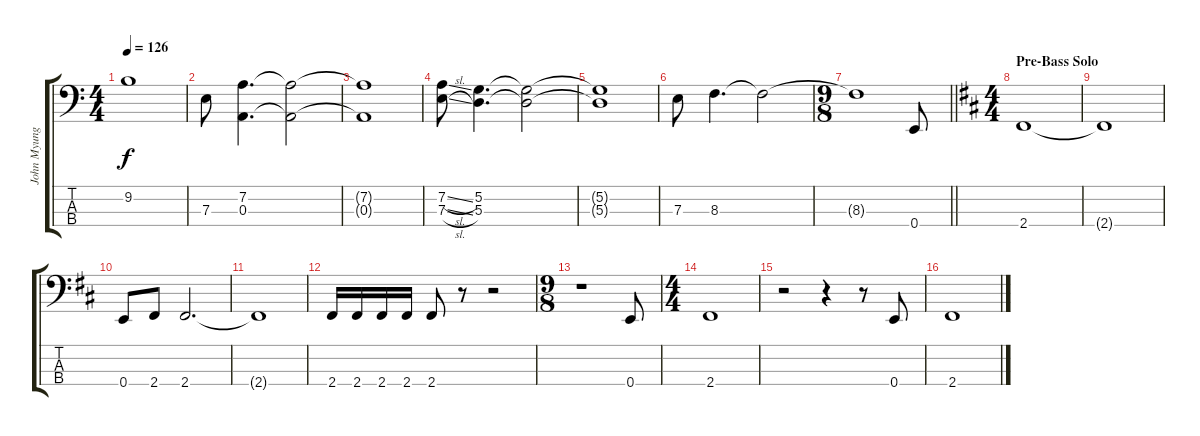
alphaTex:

\track ("John Myung" "John Myung") {instrument electricbassfinger}
\staff {score tabs}
\tuning (G2 D2 A1 E1) {hide}
\ts (4 4)
\tempo 126
\clef f4
\ks aminor
9.2{t}.1{dy f} |
7.3.8 (7.2 0.3).4{d} (7.2{t} 0.3{t}).2 |
(7.2{t} 0.3{t}).1 |
(7.2{sl} 7.3{sl}).8 (5.2 5.3).4{d} (5.2{t} 5.3{t}).2 |
(5.2{t} 5.3{t}).1 |
7.3.8 8.3.4{d} 8.3{t}.2 |
\ts (9 8)
\barLineRight lightlight
8.3{t}.1 0.4.8 |
\ts (4 4)
\section ("" "Pre-Bass Solo")
\ks bminor
2.4.1 |
2.4{t}.1 |
0.4.8 2.4.8 2.4.2{d} |
2.4{t}.1 |
2.4.16 2.4.16 2.4.16 2.4.16 2.4.8 r.8 r.2 |
\ts (9 8)
r.1 0.4.8 |
\ts (4 4)
2.4.1 |
r.2 r.4 r.8 0.4.8 |
2.4.1
